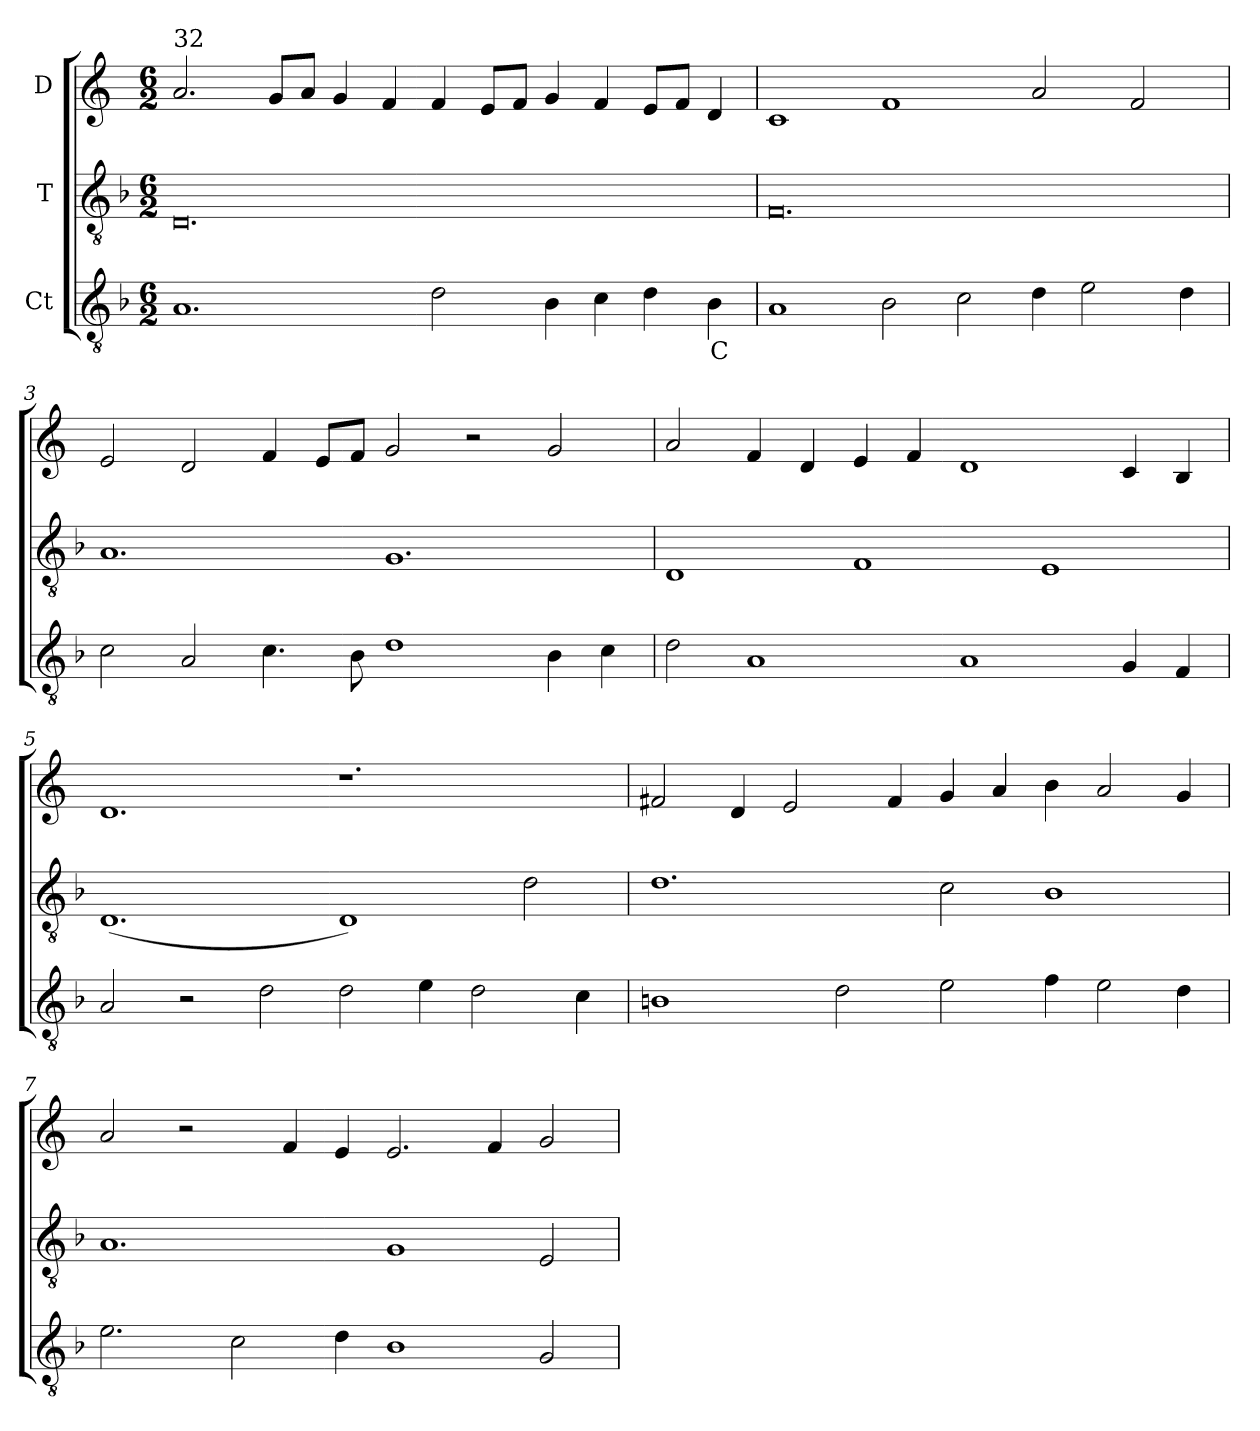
**kern	**text	**kern	**kern
*part3	*part3	*part2	*part1
*staff3	*staff3	*staff2	*staff1
*I"Ct	*	*I"T	*I"D
!!LO:PB:g=z
*clefGv2	*	*clefGv2	*clefG2
*ITrd7c12	*	*ITrd7c12	*
*k[b-]	*	*k[b-]	*k[]
*F:	*	*F:	*C:
*M6/2	*	*M6/2	*M6/2
=1	=1	=1	=1
!	!	!	!LO:TX:a:t=32
1.AAi/	.	0.DDi/	2.ai/
.	.	.	8gi/L
.	.	.	8ai/J
.	.	.	4gi/
.	.	.	4fi/
2Di\	.	.	4fi/
.	.	.	8ei/L
.	.	.	8fi/J
4BB-i\	.	.	4gi/
4Ci\	.	.	4fi/
4Di\	.	.	8ei/L
.	.	.	8fi/J
!	!LO:LY:b:color=#000000	!	!
4BB-i\	C	.	4di/
=2	=2	=2	=2
1AAi/	.	0.FFi/	1ci/
2BB-i\	.	.	1fi/
2Ci\	.	.	.
4Di\	.	.	2ai/
2Ei\	.	.	.
.	.	.	2fi/
4Di\	.	.	.
=3	=3	=3	=3
2Ci\	.	1.AAi/	2ei/
2AAi/	.	.	2di/
4.Ci\	.	.	4fi/
.	.	.	8ei/L
8BB-i\	.	.	8fi/J
1Di\	.	1.GGi/	2gi/
.	.	.	2r
4BB-i\	.	.	2gi/
4Ci\	.	.	.
!!LO:LB:g=z
=4	=4	=4	=4
2Di\	.	1DDi/	2ai/
1AAi/	.	.	4fi/
.	.	.	4di/
.	.	1FFi/	4ei/
.	.	.	4fi/
1AAi/	.	.	1di/
.	.	1EEi/	.
4GGi/	.	.	4ci/
4FFi/	.	.	4Bi/
=5	=5	=5	=5
2AAi/	.	(1.DDi/	1.di/
2r	.	.	.
2Di\	.	.	.
2Di\	.	1DDi/)	1.r
4Ei\	.	.	.
2Di\	.	.	.
.	.	2Di\	.
4Ci\	.	.	.
=6	=6	=6	=6
1BBni/	.	1.Di\	2f#Xi/
.	.	.	4di/
.	.	.	2ei/
2Di\	.	.	.
.	.	.	4f#i/
2Ei\	.	2Ci\	4gi/
.	.	.	4ai/
4Fi\	.	1BB-i/	4bi\
2Ei\	.	.	2ai/
4Di\	.	.	4gi/
=7	=7	=7	=7
2.Ei\	.	1.AAi/	2ai/
.	.	.	2r
2Ci\	.	.	.
.	.	.	4fi/
4Di\	.	.	4ei/
1BB-i/	.	1GGi/	2.ei/
.	.	.	4fi/
2GGi/	.	2EEi/	2gi/
=	=	=	=
*-	*-	*-	*-
